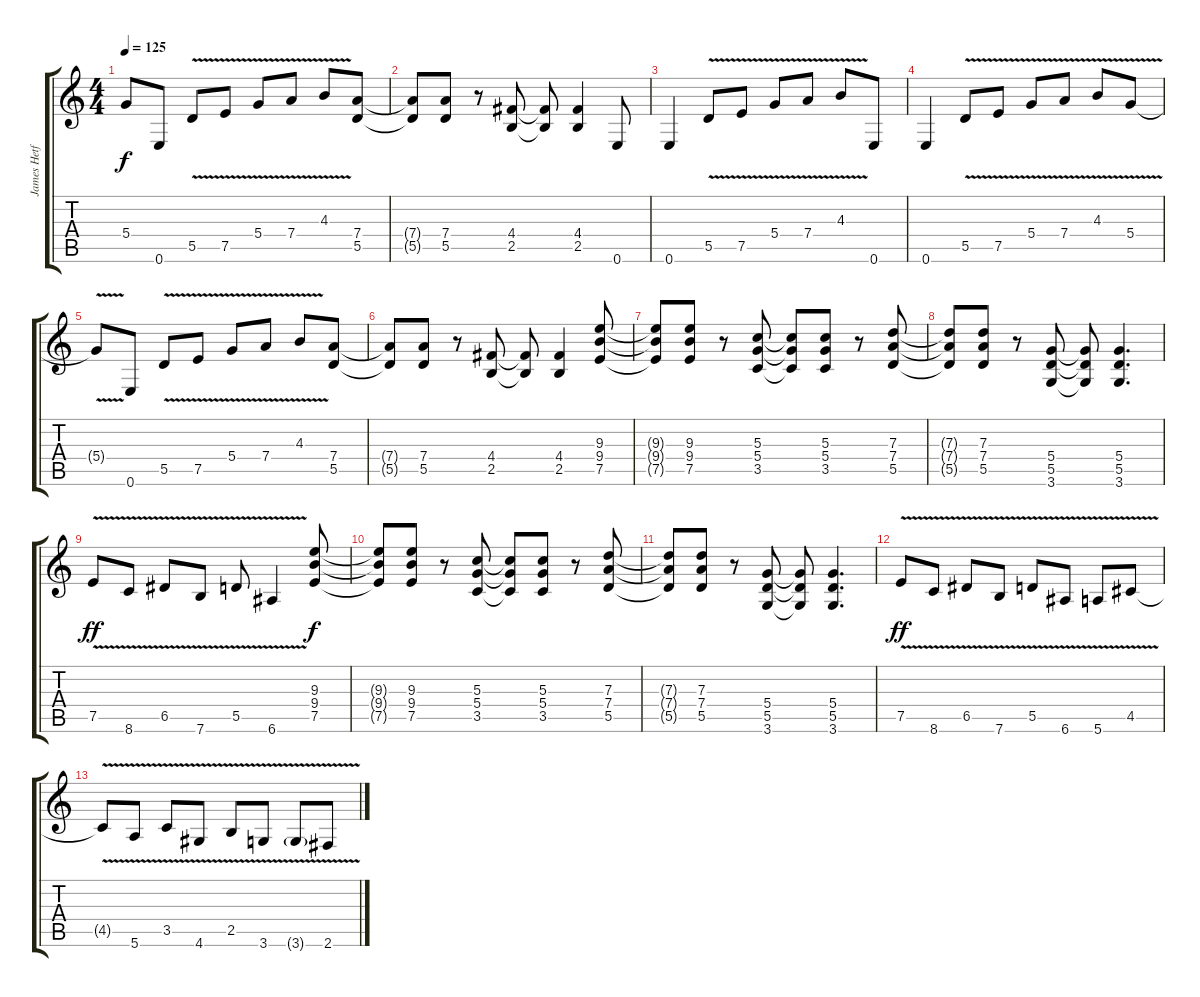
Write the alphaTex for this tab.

\track ("James Hetfield" "James Hetf") {instrument distortionguitar}
\staff {score tabs}
\tuning (E4 B3 G3 D3 A2 E2) {hide}
\ts (4 4)
\tempo 125
\clef g2
\ks c
5.4{t}.8{dy f} 0.6.8 5.5{v}.8 7.5{v}.8 5.4{v}.8 7.4{v}.8 4.3{v}.8 (7.4 5.5).8 |
(7.4{t} 5.5{t}).8 (7.4 5.5).8 r.8 (4.4 2.5).8 (4.4{t} 2.5{t}).8 (4.4 2.5).4 0.6.8 |
0.6.4 5.5{v}.8 7.5{v}.8 5.4{v}.8 7.4{v}.8 4.3{v}.8 0.6.8 |
0.6.4 5.5{v}.8 7.5{v}.8 5.4{v}.8 7.4{v}.8 4.3{v}.8 5.4{v}.8 |
5.4{t}.8 0.6.8 5.5{v}.8 7.5{v}.8 5.4{v}.8 7.4{v}.8 4.3{v}.8 (7.4 5.5).8 |
(7.4{t} 5.5{t}).8 (7.4 5.5).8 r.8 (4.4 2.5).8 (4.4{t} 2.5{t}).8 (4.4 2.5).4 (9.3 9.4 7.5).8 |
(9.3{t} 9.4{t} 7.5{t}).8 (9.3 9.4 7.5).8 r.8 (5.3 5.4 3.5).8 (5.3{t} 5.4{t} 3.5{t}).8 (5.3 5.4 3.5).8 r.8 (7.3 7.4 5.5).8 |
(7.3{t} 7.4{t} 5.5{t}).8 (7.3 7.4 5.5).8 r.8 (5.4 5.5 3.6).8 (5.4{t} 5.5{t} 3.6{t}).8 (5.4 5.5 3.6).4{d} |
7.5{v}.8{dy ff} 8.6{v}.8 6.5{v}.8 7.6{v}.8 5.5{v}.8 6.6{v}.4 (9.3 9.4 7.5).8{dy f} |
(9.3{t} 9.4{t} 7.5{t}).8 (9.3 9.4 7.5).8 r.8 (5.3 5.4 3.5).8 (5.3{t} 5.4{t} 3.5{t}).8 (5.3 5.4 3.5).8 r.8 (7.3 7.4 5.5).8 |
(7.3{t} 7.4{t} 5.5{t}).8 (7.3 7.4 5.5).8 r.8 (5.4 5.5 3.6).8 (5.4{t} 5.5{t} 3.6{t}).8 (5.4 5.5 3.6).4{d} |
7.5{v}.8{dy ff} 8.6{v}.8 6.5{v}.8 7.6{v}.8 5.5{v}.8 6.6{v}.8 5.6{v}.8 4.5{v}.8 |
4.5{t}.8 5.6{v}.8 3.5{v}.8 4.6{v}.8 2.5{v}.8 3.6{v}.8 3.6{v g}.8 2.6{v}.8
